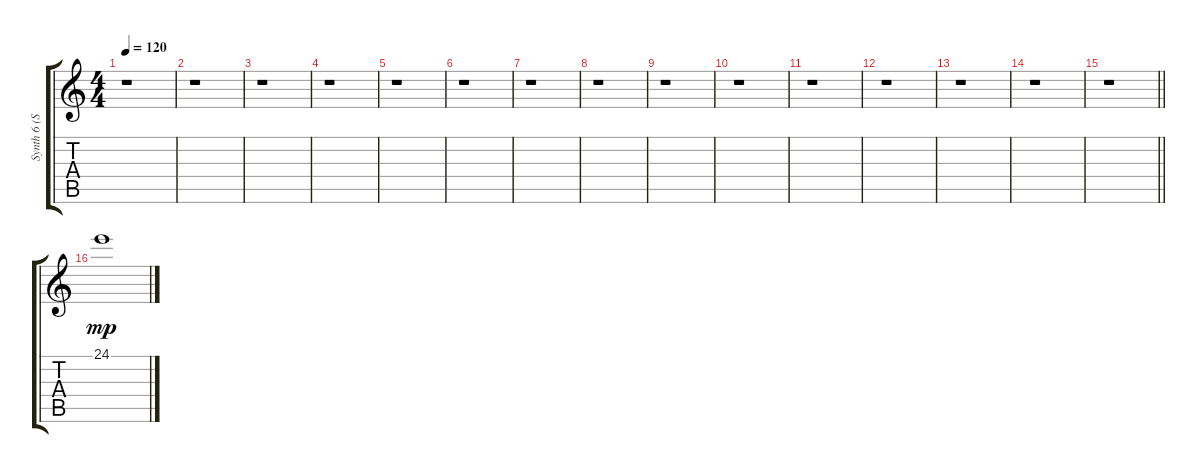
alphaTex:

\track ("Synth 6 (String 3)" "Synth 6 (S") {instrument stringensemble2}
\staff {score tabs}
\tuning (E4 B3 G3 D3 A2 E2) {hide}
\ts (4 4)
\tempo 120
\clef g2
\ks c
r.1{dy f} |
r.1 |
r.1 |
r.1 |
r.1 |
r.1 |
r.1 |
r.1 |
r.1 |
r.1 |
r.1 |
r.1 |
r.1 |
r.1 |
\barLineRight lightlight
r.1 |
24.1.1{dy mp}
